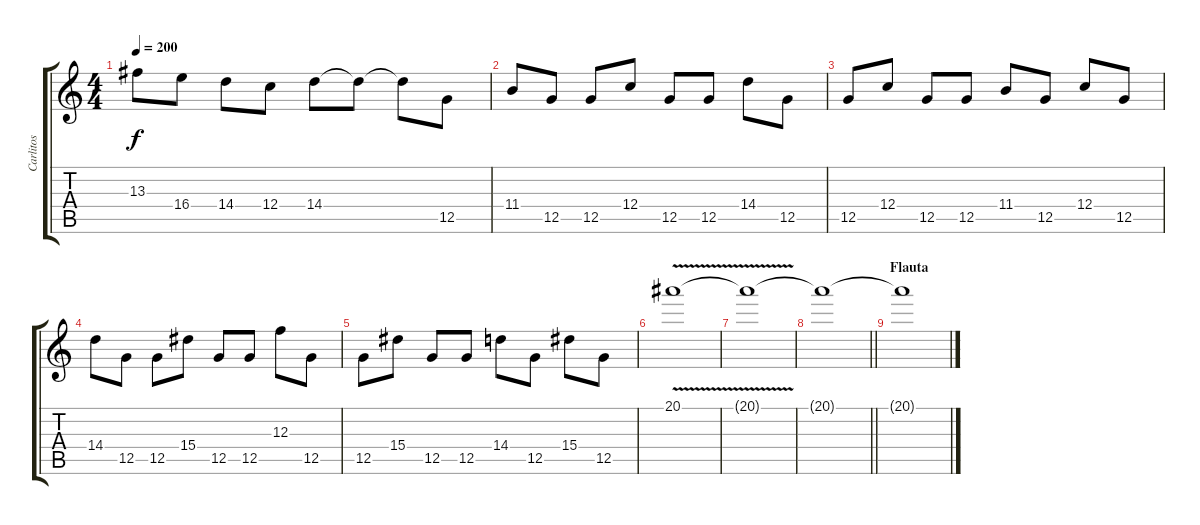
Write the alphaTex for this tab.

\track ("Carlitos" "Carlitos") {instrument distortionguitar}
\staff {score tabs}
\tuning (D4 A3 F3 C3 G2 D2) {hide}
\ts (4 4)
\tempo 200
\clef g2
\ks c
13.3.8{dy f} 16.4.8 14.4.8 12.4.8 14.4.8 14.4{t}.8 14.4{t}.8 12.5.8 |
11.4.8 12.5.8 12.5.8 12.4.8 12.5.8 12.5.8 14.4.8 12.5.8 |
12.5.8 12.4.8 12.5.8 12.5.8 11.4.8 12.5.8 12.4.8 12.5.8 |
14.4.8 12.5.8 12.5.8 15.4.8 12.5.8 12.5.8 12.3.8 12.5.8 |
12.5.8 15.4.8 12.5.8 12.5.8 14.4.8 12.5.8 15.4.8 12.5.8 |
20.1{v}.1{volume 0} |
20.1{t}.1 |
\barLineRight lightlight
20.1{t}.1 |
\section ("" "Flauta")
20.1{t}.1
